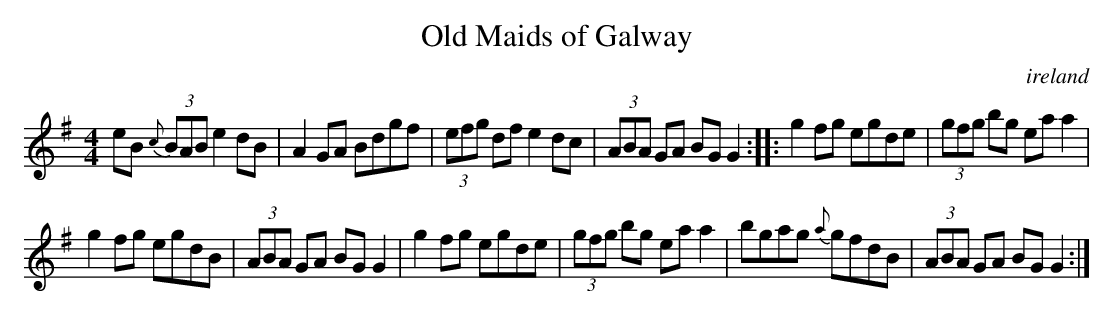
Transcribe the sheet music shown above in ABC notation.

X:1
T:Old Maids of Galway
O:ireland
M:4/4
K:G
eB {c}(3BAB e2dB | A2GA Bdgf | \
(3efg df e2dc | (3ABA GA BG G2 :: \
g2fg egde | (3gfg bg eaa2 |
g2fg egdB | (3ABA GA BGG2 |\
g2fg egde | (3gfg bg eaa2 |\
bgag {a}gfdB | (3ABA GA BGG2 :|
